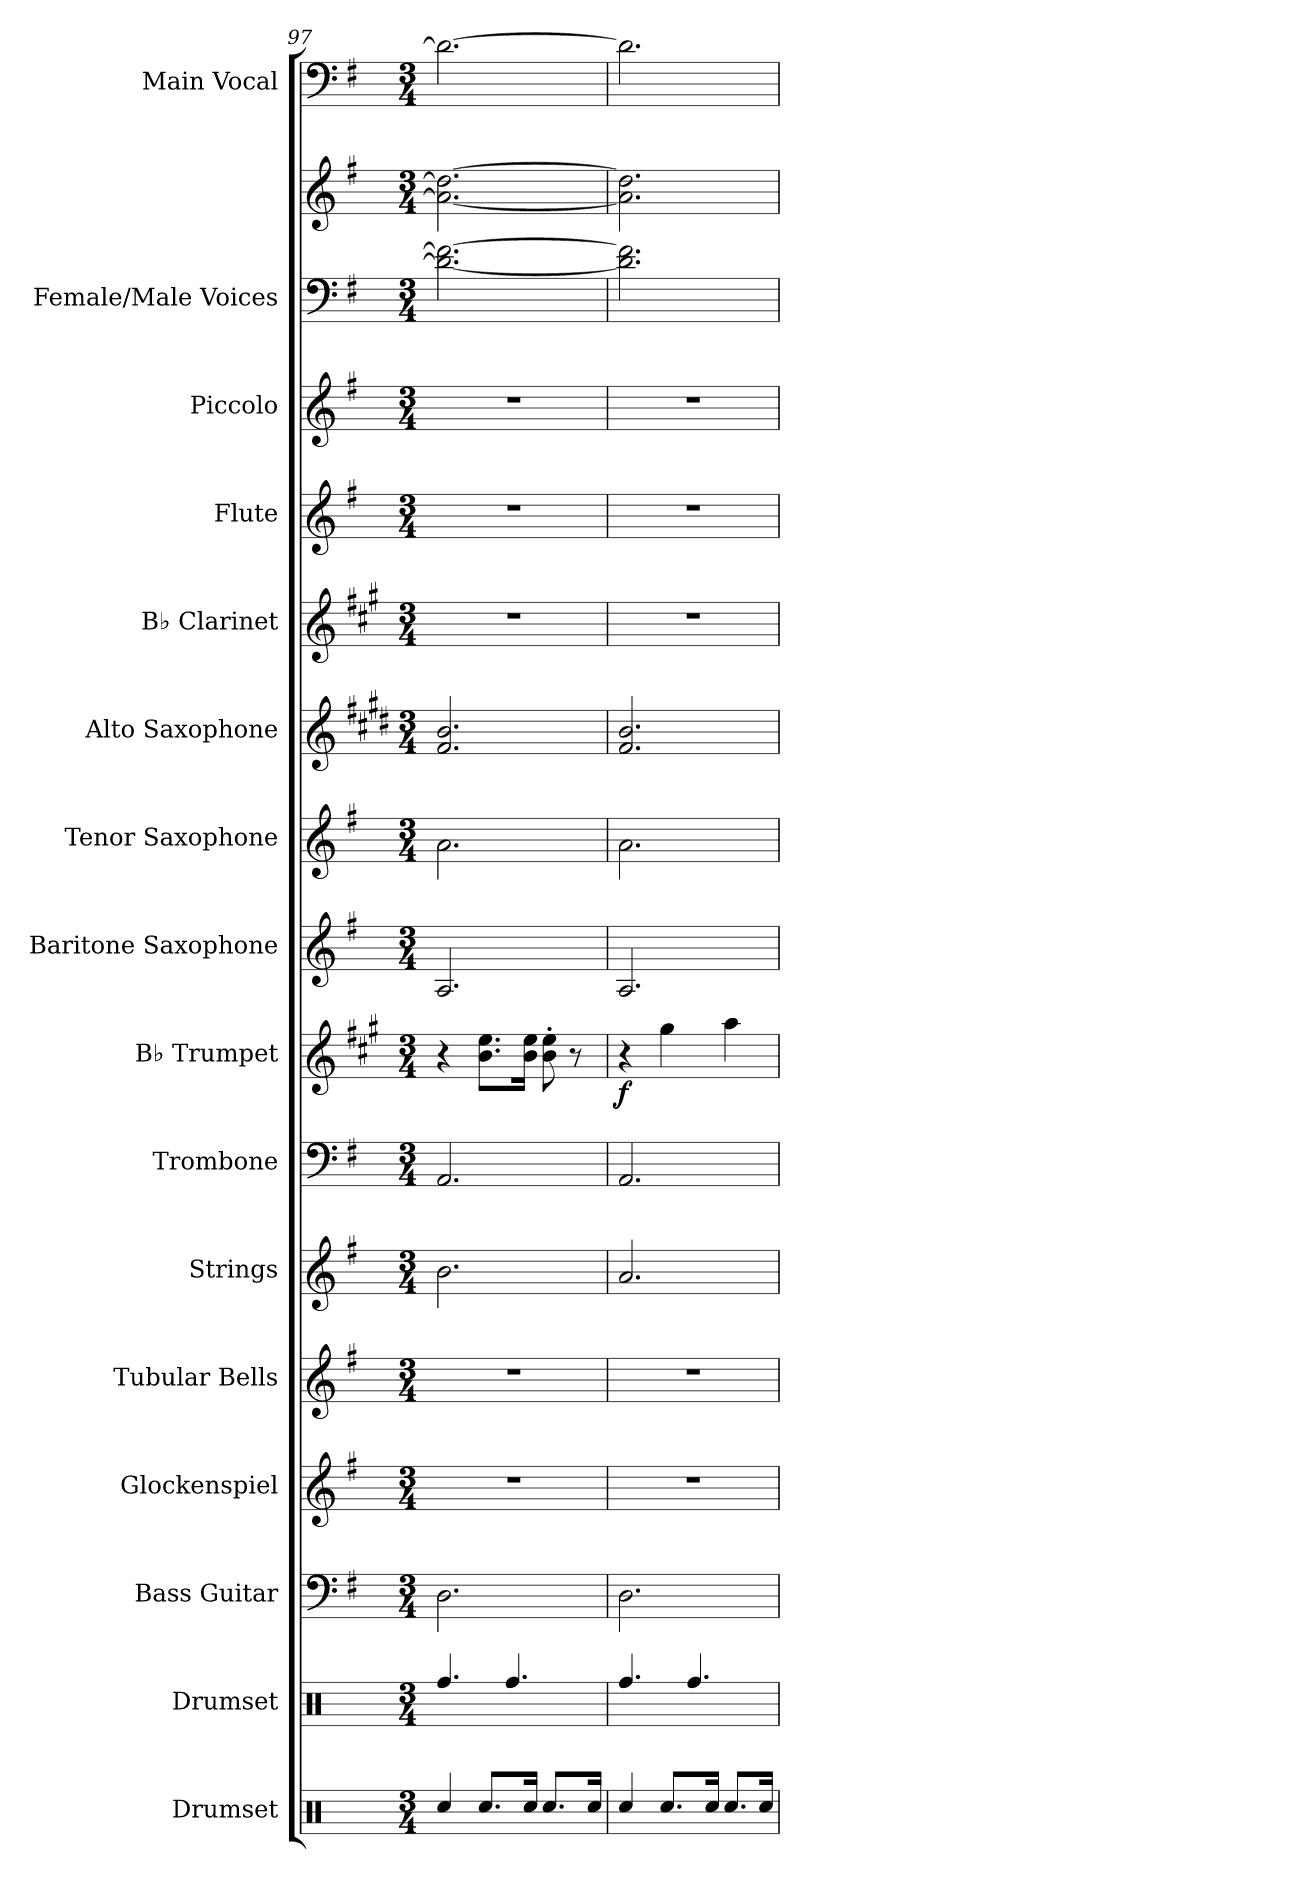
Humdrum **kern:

**kern	**kern	**kern	**kern	**kern	**kern	**kern	**kern	**dynam	**kern	**kern	**kern	**kern	**kern	**kern	**kern	**kern	**kern
*part16	*part15	*part14	*part13	*part12	*part11	*part10	*part9	*part9	*part8	*part7	*part6	*part5	*part4	*part3	*part2	*part2	*part1
*staff17	*staff16	*staff15	*staff14	*staff13	*staff12	*staff11	*staff10	*staff10	*staff9	*staff8	*staff7	*staff6	*staff5	*staff4	*staff3	*staff2	*staff1
*I"Drumset	*I"Drumset	*I"Bass Guitar	*I"Glockenspiel	*I"Tubular Bells	*I"Strings	*I"Trombone	*I"B♭ Trumpet	*	*I"Baritone Saxophone	*I"Tenor Saxophone	*I"Alto Saxophone	*I"B♭ Clarinet	*I"Flute	*I"Piccolo	*I"Female/Male Voices	*	*I"Main Vocal
*I'Drs.	*I'Drs.	*I'B. Guit.	*I'Glk.	*I'Tu. Be.	*I'St.	*I'Tbn.	*I'B♭ Tpt.	*	*I'Bar. Sax.	*I'T. Sax.	*I'A. Sax.	*I'B♭ Cl.	*I'Fl.	*I'Picc.	*I'Voices	*	*I'Main Vcl.
!!LO:PB:g=z
*clefX	*clefX	*clefF4	*clefG2	*clefG2	*clefG2	*clefF4	*clefG2	*	*clefG2	*clefG2	*clefG2	*clefG2	*clefG2	*clefG2	*clefF4	*clefG2	*clefF4
*	*	*ITrd7c12	*ITrd-14c-24	*	*	*	*ITrd1c2	*	*ITrd12c21	*ITrd8c14	*ITrd5c9	*ITrd1c2	*	*ITrd-7c-12	*	*	*
*k[]	*k[]	*k[f#]	*k[f#]	*k[f#]	*k[f#]	*k[f#]	*k[f#]	*	*k[f#]	*k[f#]	*k[f#]	*k[f#]	*k[f#]	*k[f#]	*k[f#]	*k[f#]	*k[f#]
*M3/4	*M3/4	*M3/4	*M3/4	*M3/4	*M3/4	*M3/4	*M3/4	*	*M3/4	*M3/4	*M3/4	*M3/4	*M3/4	*M3/4	*M3/4	*M3/4	*M3/4
=97	=97	=97	=97	=97	=97	=97	=97	=97	=97	=97	=97	=97	=97	=97	=97	=97	=97
4Rcc/	4.Rff/	2.DD\	2.r	2.r	2.b\	2.AA/	4r	.	2.AA/	2.A\	2.A/ 2.d/	2.r	2.r	2.r	2.d\_ 2.f#\_	2.a\_ 2.dd\_	2.d\_
8.Rcc/L	.	.	.	.	.	.	8.a\ 8.dd\L	.	.	.	.	.	.	.	.	.	.
.	4.Rff/	.	.	.	.	.	.	.	.	.	.	.	.	.	.	.	.
16Rcc/Jk	.	.	.	.	.	.	16a\ 16dd\Jk	.	.	.	.	.	.	.	.	.	.
8.Rcc/L	.	.	.	.	.	.	8a\' 8dd\'	.	.	.	.	.	.	.	.	.	.
.	.	.	.	.	.	.	8r	.	.	.	.	.	.	.	.	.	.
16Rcc/Jk	.	.	.	.	.	.	.	.	.	.	.	.	.	.	.	.	.
=98	=98	=98	=98	=98	=98	=98	=98	=98	=98	=98	=98	=98	=98	=98	=98	=98	=98
!	!	!	!	!	!	!	!	!LO:DY:b	!	!	!	!	!	!	!	!	!
4Rcc/	4.Rff/	2.DD\	2.r	2.r	2.a/	2.AA/	4r	f	2.AA/	2.A\	2.A/ 2.d/	2.r	2.r	2.r	2.d\] 2.f#\]	2.a\] 2.dd\]	2.d\]
8.Rcc/L	.	.	.	.	.	.	4ff#\	.	.	.	.	.	.	.	.	.	.
.	4.Rff/	.	.	.	.	.	.	.	.	.	.	.	.	.	.	.	.
16Rcc/Jk	.	.	.	.	.	.	.	.	.	.	.	.	.	.	.	.	.
8.Rcc/L	.	.	.	.	.	.	4gg\	.	.	.	.	.	.	.	.	.	.
16Rcc/Jk	.	.	.	.	.	.	.	.	.	.	.	.	.	.	.	.	.
=	=	=	=	=	=	=	=	=	=	=	=	=	=	=	=	=	=
*-	*-	*-	*-	*-	*-	*-	*-	*-	*-	*-	*-	*-	*-	*-	*-	*-	*-
